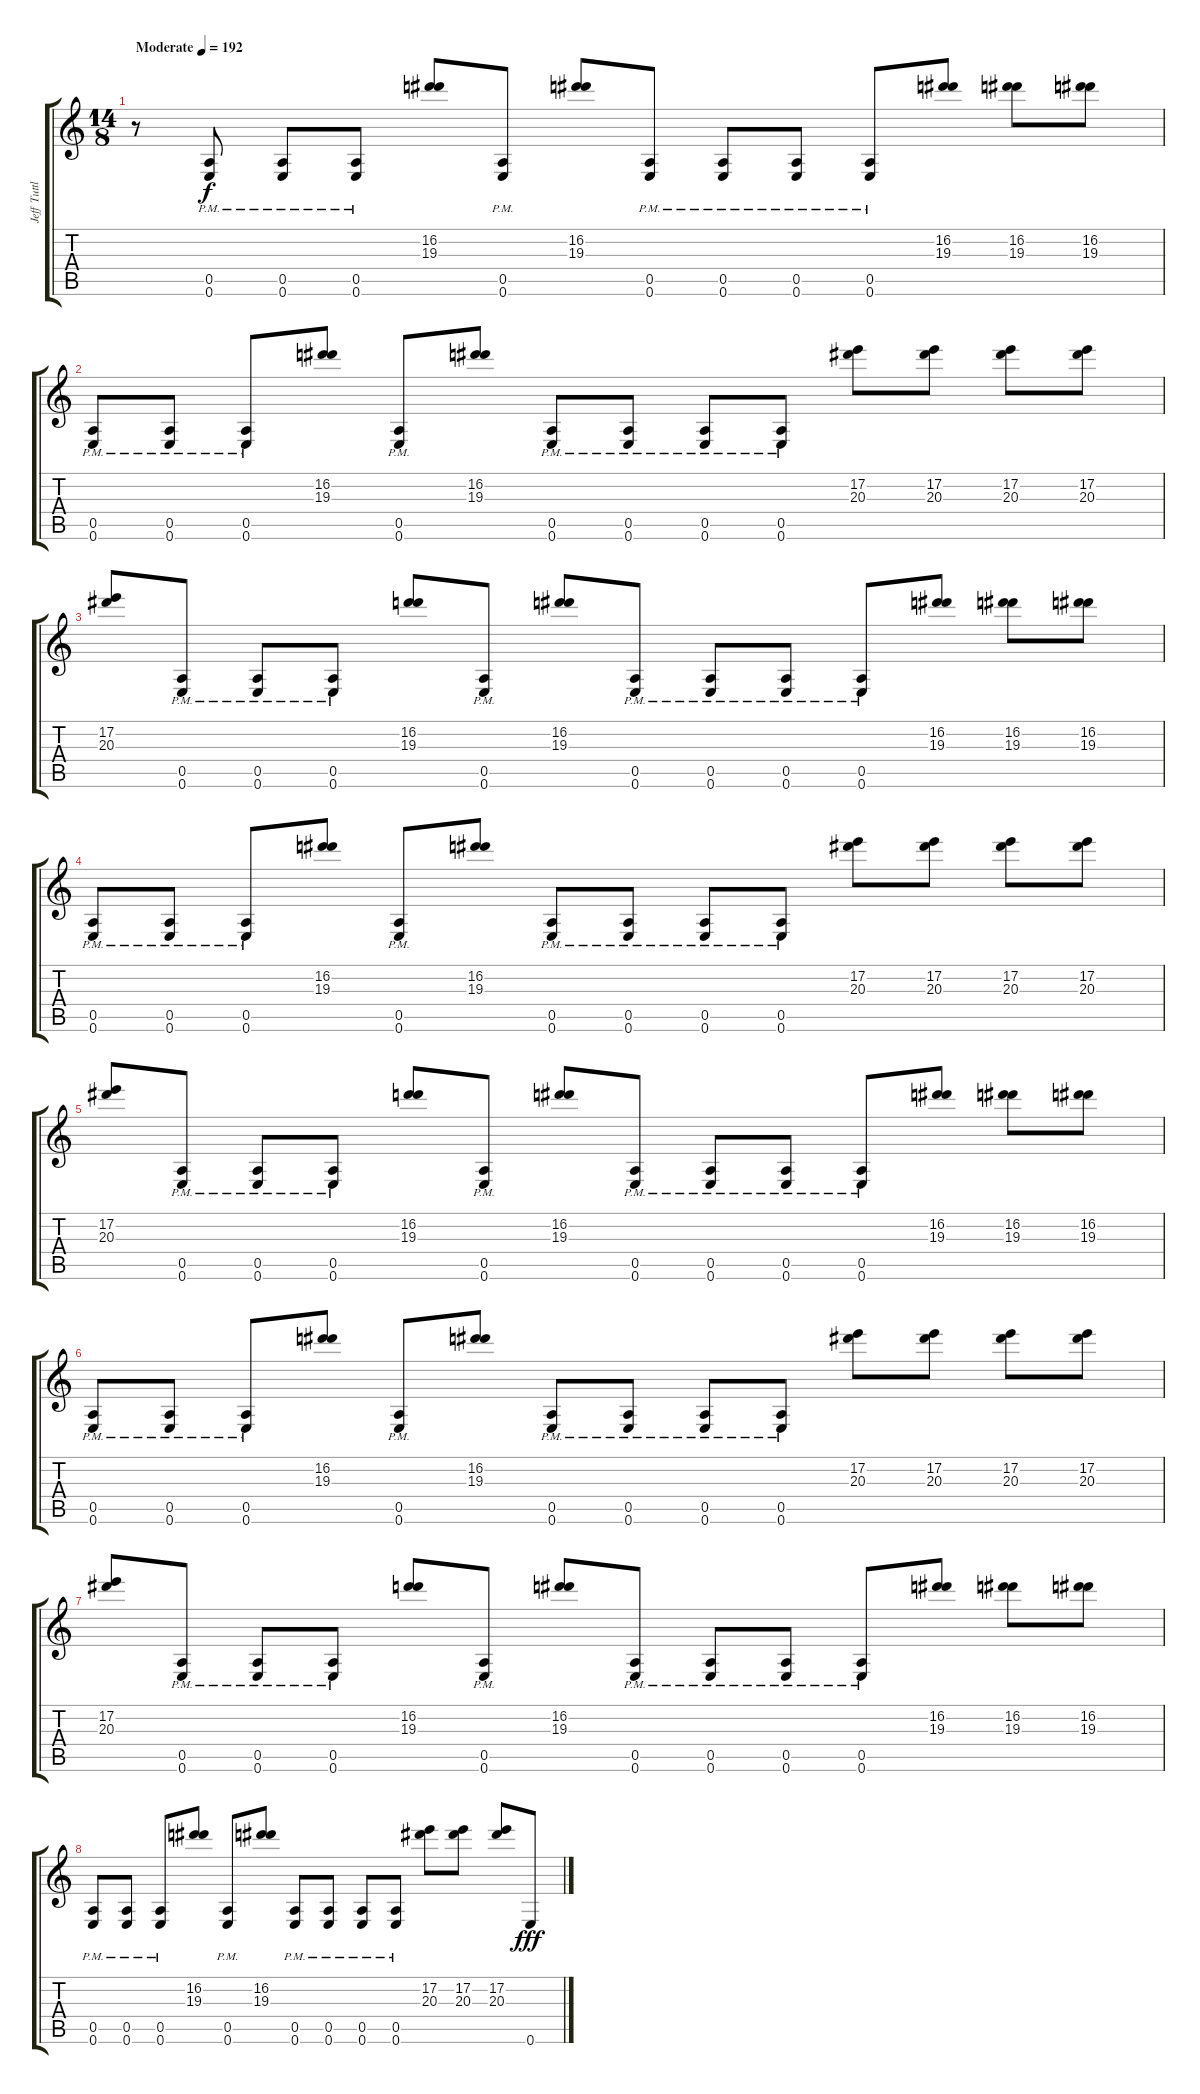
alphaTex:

\track ("Jeff Tuttle" "Jeff Tuttl") {instrument overdrivenguitar}
\staff {score tabs}
\tuning (E4 B3 G3 D3 A2 E2) {hide}
\ts (14 8)
\tempo (192 "Moderate")
\clef g2
\ks c
r.8{dy f instrument overdrivenguitar} (0.5{pm} 0.6{pm}).8 (0.5{pm} 0.6{pm}).8 (0.5{pm} 0.6{pm}).8 (16.2 19.3).8 (0.5{pm} 0.6{pm}).8 (16.2 19.3).8 (0.5{pm} 0.6{pm}).8 (0.5{pm} 0.6{pm}).8 (0.5{pm} 0.6{pm}).8 (0.5{pm} 0.6{pm}).8 (16.2 19.3).8 (16.2 19.3).8 (16.2 19.3).8 |
(0.5{pm} 0.6{pm}).8 (0.5{pm} 0.6{pm}).8 (0.5{pm} 0.6{pm}).8 (16.2 19.3).8 (0.5{pm} 0.6{pm}).8 (16.2 19.3).8 (0.5{pm} 0.6{pm}).8 (0.5{pm} 0.6{pm}).8 (0.5{pm} 0.6{pm}).8 (0.5{pm} 0.6{pm}).8 (17.2 20.3).8 (17.2 20.3).8 (17.2 20.3).8 (17.2 20.3).8 |
(17.2 20.3).8 (0.5{pm} 0.6{pm}).8 (0.5{pm} 0.6{pm}).8 (0.5{pm} 0.6{pm}).8 (16.2 19.3).8 (0.5{pm} 0.6{pm}).8 (16.2 19.3).8 (0.5{pm} 0.6{pm}).8 (0.5{pm} 0.6{pm}).8 (0.5{pm} 0.6{pm}).8 (0.5{pm} 0.6{pm}).8 (16.2 19.3).8 (16.2 19.3).8 (16.2 19.3).8 |
(0.5{pm} 0.6{pm}).8 (0.5{pm} 0.6{pm}).8 (0.5{pm} 0.6{pm}).8 (16.2 19.3).8 (0.5{pm} 0.6{pm}).8 (16.2 19.3).8 (0.5{pm} 0.6{pm}).8 (0.5{pm} 0.6{pm}).8 (0.5{pm} 0.6{pm}).8 (0.5{pm} 0.6{pm}).8 (17.2 20.3).8 (17.2 20.3).8 (17.2 20.3).8 (17.2 20.3).8 |
(17.2 20.3).8 (0.5{pm} 0.6{pm}).8 (0.5{pm} 0.6{pm}).8 (0.5{pm} 0.6{pm}).8 (16.2 19.3).8 (0.5{pm} 0.6{pm}).8 (16.2 19.3).8 (0.5{pm} 0.6{pm}).8 (0.5{pm} 0.6{pm}).8 (0.5{pm} 0.6{pm}).8 (0.5{pm} 0.6{pm}).8 (16.2 19.3).8 (16.2 19.3).8 (16.2 19.3).8 |
(0.5{pm} 0.6{pm}).8 (0.5{pm} 0.6{pm}).8 (0.5{pm} 0.6{pm}).8 (16.2 19.3).8 (0.5{pm} 0.6{pm}).8 (16.2 19.3).8 (0.5{pm} 0.6{pm}).8 (0.5{pm} 0.6{pm}).8 (0.5{pm} 0.6{pm}).8 (0.5{pm} 0.6{pm}).8 (17.2 20.3).8 (17.2 20.3).8 (17.2 20.3).8 (17.2 20.3).8 |
(17.2 20.3).8 (0.5{pm} 0.6{pm}).8 (0.5{pm} 0.6{pm}).8 (0.5{pm} 0.6{pm}).8 (16.2 19.3).8 (0.5{pm} 0.6{pm}).8 (16.2 19.3).8 (0.5{pm} 0.6{pm}).8 (0.5{pm} 0.6{pm}).8 (0.5{pm} 0.6{pm}).8 (0.5{pm} 0.6{pm}).8 (16.2 19.3).8 (16.2 19.3).8 (16.2 19.3).8 |
(0.5{pm} 0.6{pm}).8 (0.5{pm} 0.6{pm}).8 (0.5{pm} 0.6{pm}).8 (16.2 19.3).8 (0.5{pm} 0.6{pm}).8 (16.2 19.3).8 (0.5{pm} 0.6{pm}).8 (0.5{pm} 0.6{pm}).8 (0.5{pm} 0.6{pm}).8 (0.5{pm} 0.6{pm}).8 (17.2 20.3).8 (17.2 20.3).8 (17.2 20.3).8 0.6.8{dy fff}
